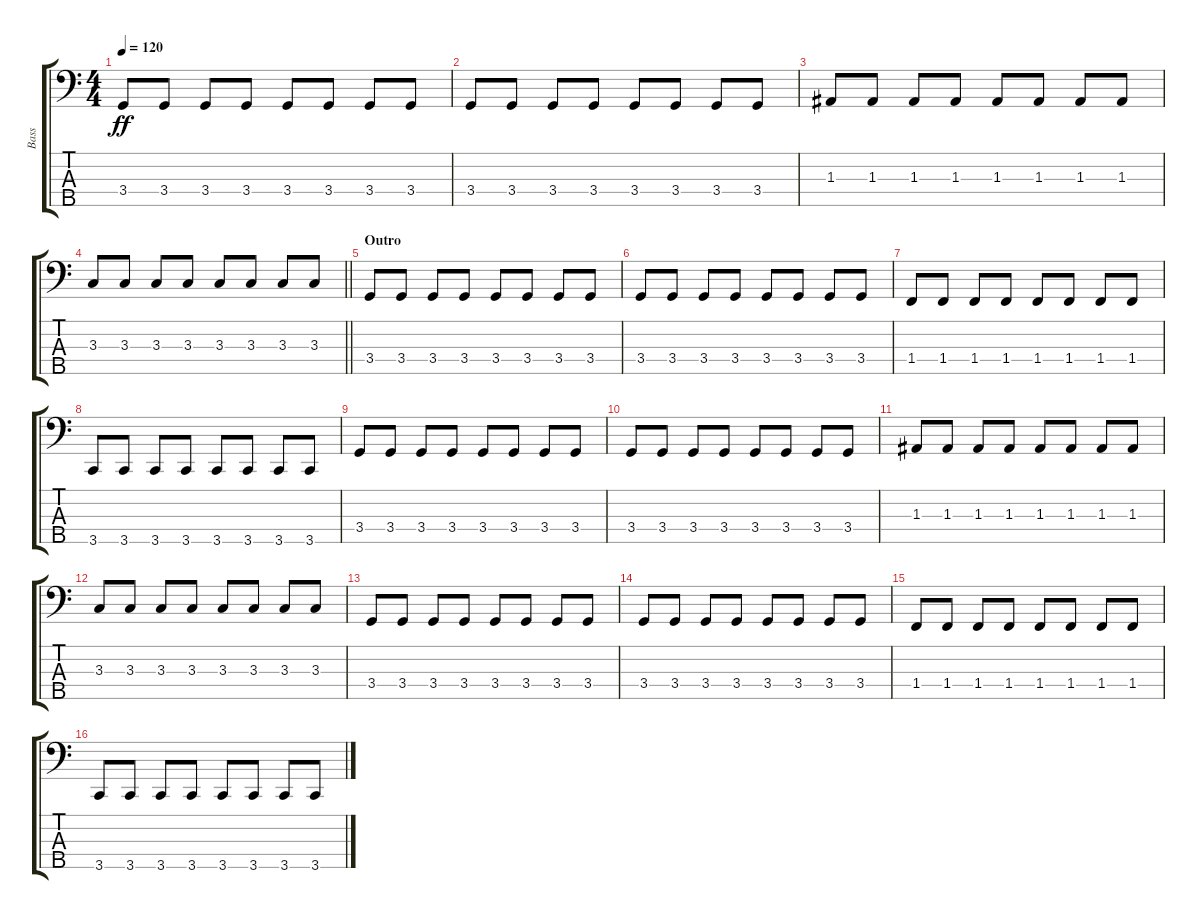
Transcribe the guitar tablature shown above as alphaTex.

\track ("Bass" "Bass") {instrument electricbasspick}
\staff {score tabs}
\tuning (G2 D2 A1 E1 A0) {hide}
\ts (4 4)
\tempo 120
\clef f4
\ks c
3.4.8{dy ff} 3.4.8 3.4.8 3.4.8 3.4.8 3.4.8 3.4.8 3.4.8 |
3.4.8 3.4.8 3.4.8 3.4.8 3.4.8 3.4.8 3.4.8 3.4.8 |
1.3.8 1.3.8 1.3.8 1.3.8 1.3.8 1.3.8 1.3.8 1.3.8 |
\barLineRight lightlight
3.3.8 3.3.8 3.3.8 3.3.8 3.3.8 3.3.8 3.3.8 3.3.8 |
\section ("" "Outro")
3.4.8 3.4.8 3.4.8 3.4.8 3.4.8 3.4.8 3.4.8 3.4.8 |
3.4.8 3.4.8 3.4.8 3.4.8 3.4.8 3.4.8 3.4.8 3.4.8 |
1.4.8 1.4.8 1.4.8 1.4.8 1.4.8 1.4.8 1.4.8 1.4.8 |
3.5.8 3.5.8 3.5.8 3.5.8 3.5.8 3.5.8 3.5.8 3.5.8 |
3.4.8 3.4.8 3.4.8 3.4.8 3.4.8 3.4.8 3.4.8 3.4.8 |
3.4.8 3.4.8 3.4.8 3.4.8 3.4.8 3.4.8 3.4.8 3.4.8 |
1.3.8 1.3.8 1.3.8 1.3.8 1.3.8 1.3.8 1.3.8 1.3.8 |
3.3.8 3.3.8 3.3.8 3.3.8 3.3.8 3.3.8 3.3.8 3.3.8 |
3.4.8 3.4.8 3.4.8 3.4.8 3.4.8 3.4.8 3.4.8 3.4.8 |
3.4.8 3.4.8 3.4.8 3.4.8 3.4.8 3.4.8 3.4.8 3.4.8 |
1.4.8 1.4.8 1.4.8 1.4.8 1.4.8 1.4.8 1.4.8 1.4.8 |
3.5.8 3.5.8 3.5.8 3.5.8 3.5.8 3.5.8 3.5.8 3.5.8
